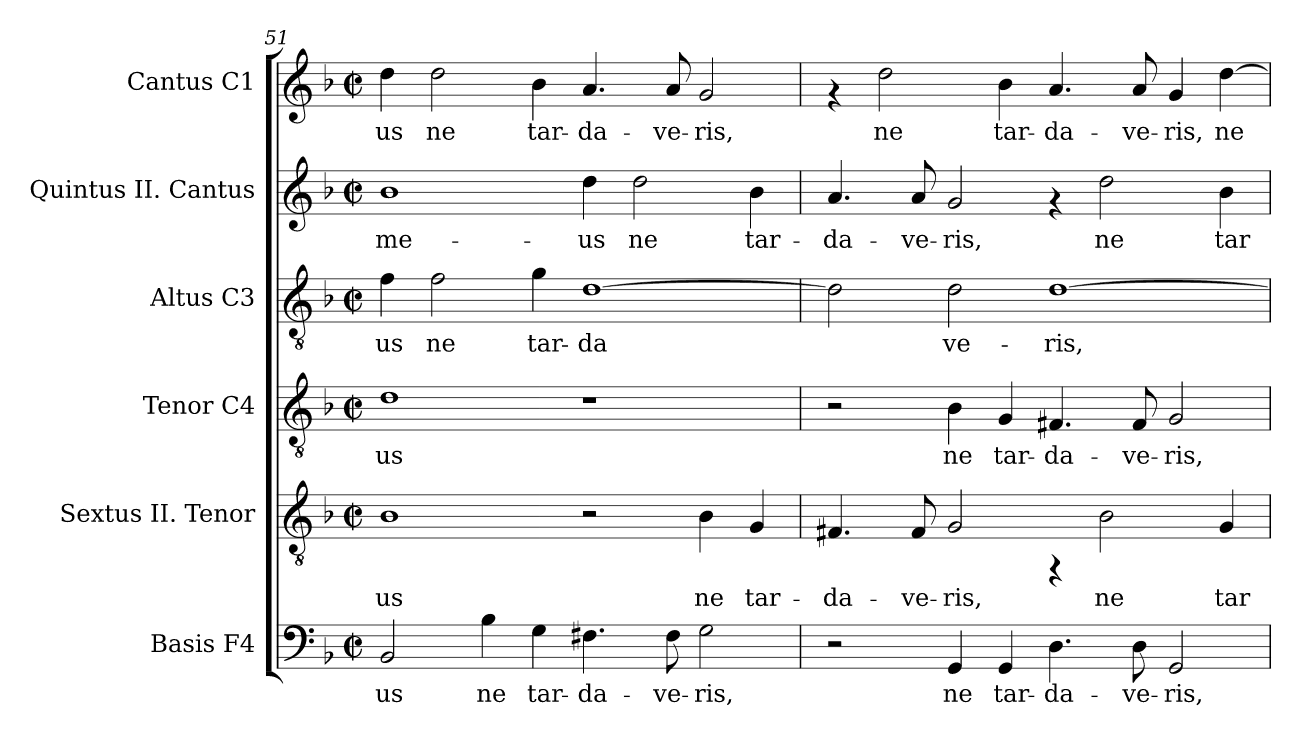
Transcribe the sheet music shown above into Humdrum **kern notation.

**kern	**text	**kern	**text	**kern	**text	**kern	**text	**kern	**text	**kern	**text
*part6	*part6	*part5	*part5	*part4	*part4	*part3	*part3	*part2	*part2	*part1	*part1
*staff6	*staff6	*staff5	*staff5	*staff4	*staff4	*staff3	*staff3	*staff2	*staff2	*staff1	*staff1
*I"Basis  F4	*	*I"Sextus  II. Tenor	*	*I"Tenor  C4	*	*I"Altus  C3	*	*I"Quintus  II. Cantus	*	*I"Cantus  C1	*
*I'B	*	*	*	*I'T	*	*I'A	*	*	*	*I'C	*
*clefF4	*	*clefGv2	*	*clefGv2	*	*clefGv2	*	*clefG2	*	*clefG2	*
*k[b-]	*	*k[b-]	*	*k[b-]	*	*k[b-]	*	*k[b-]	*	*k[b-]	*
*F:	*	*F:	*	*F:	*	*F:	*	*F:	*	*F:	*
*M2/2	*	*M2/2	*	*M2/2	*	*M2/2	*	*M2/2	*	*M2/2	*
*met(c|)	*	*met(c|)	*	*met(c|)	*	*met(c|)	*	*met(c|)	*	*met(c|)	*
=51	=51	=51	=51	=51	=51	=51	=51	=51	=51	=51	=51
!	!LO:LY:b:cj	!	!LO:LY:b:rj	!	!LO:LY:b:cj	!	!LO:LY:b:cj	!	!LO:LY:b:cj	!	!LO:LY:b:cj
2BB-/	-us	1B-	-us	1d	-us	4f\	-us	1b-	me-	4dd\	us
!	!	!	!	!	!	!	!LO:LY:b:cj	!	!	!	!LO:LY:b:cj
.	.	.	.	.	.	2f\	ne	.	.	2dd\	ne
!	!LO:LY:b:cj	!	!	!	!	!	!	!	!	!	!
4B-\	ne	.	.	.	.	.	.	.	.	.	.
!	!LO:LY:b:cj	!	!	!	!	!	!LO:LY:b:cj	!	!	!	!LO:LY:b:cj
4G\	tar-	.	.	.	.	4g\	tar-	.	.	4b-\	tar-
!	!LO:LY:b:cj	!	!	!	!	!	!LO:LY:b:cj	!	!LO:LY:b:cj	!	!LO:LY:b:cj
4.F#X\	-da-	2r	.	1r	.	[>1d	-da-	4dd\	-us	4.a/	-da-
!	!	!	!	!	!	!	!	!	!LO:LY:b:cj	!	!
.	.	.	.	.	.	.	.	2dd\	ne	.	.
!	!LO:LY:b:cj	!	!	!	!	!	!	!	!	!	!LO:LY:b:cj
8F#\	-ve-	.	.	.	.	.	.	.	.	8a/	-ve-
!	!LO:LY:b:cj	!	!LO:LY:b:rj	!	!	!	!	!	!	!	!LO:LY:b:cj
2G\	-ris,	4B-\	ne	.	.	.	.	.	.	2g/	-ris,
!	!	!	!LO:LY:b:rj	!	!	!	!	!	!LO:LY:b:cj	!	!
.	.	4G/	tar-	.	.	.	.	4b-\	tar-	.	.
=52	=52	=52	=52	=52	=52	=52	=52	=52	=52	=52	=52
!	!	!	!LO:LY:b:rj	!	!	!	!LO:LY:b:cj	!	!LO:LY:b:cj	!	!
2r	.	4.F#X/	-da-	2r	.	2d\]	--	4.a/	-da-	4rf	.
!	!	!	!	!	!	!	!	!	!	!	!LO:LY:b:cj
.	.	.	.	.	.	.	.	.	.	2dd\	ne
!	!	!	!LO:LY:b:rj	!	!	!	!	!	!LO:LY:b:cj	!	!
.	.	8F#/	-ve-	.	.	.	.	8a/	-ve-	.	.
!	!LO:LY:b:cj	!	!LO:LY:b:rj	!	!LO:LY:b:cj	!	!LO:LY:b:cj	!	!LO:LY:b:cj	!	!
4GG/	ne	2G/	-ris,	4B-\	ne	2d\	-ve-	2g/	-ris,	.	.
!	!LO:LY:b:cj	!	!	!	!LO:LY:b:cj	!	!	!	!	!	!LO:LY:b:cj
4GG/	tar-	.	.	4G/	tar-	.	.	.	.	4b-\	tar-
!	!LO:LY:b:cj	!	!	!	!LO:LY:b:cj	!	!LO:LY:b:cj	!	!	!	!LO:LY:b:cj
4.D\	-da-	4rFF	.	4.F#X/	-da-	[<1d	-ris,	4rf	.	4.a/	-da-
!	!	!	!LO:LY:b:rj	!	!	!	!	!	!LO:LY:b:cj	!	!
.	.	2B-\	ne	.	.	.	.	2dd\	ne	.	.
!	!LO:LY:b:cj	!	!	!	!LO:LY:b:cj	!	!	!	!	!	!LO:LY:b:cj
8D\	-ve-	.	.	8F#/	-ve-	.	.	.	.	8a/	-ve-
!	!LO:LY:b:cj	!	!	!	!LO:LY:b:cj	!	!	!	!	!	!LO:LY:b:cj
2GG/	-ris,	.	.	2G/	-ris,	.	.	.	.	4g/	-ris,
!	!	!	!LO:LY:b:rj	!	!	!	!	!	!LO:LY:b:cj	!	!LO:LY:b:cj
.	.	4G/	tar-	.	.	.	.	4b-\	tar-	[<4dd\	ne
=	=	=	=	=	=	=	=	=	=	=	=
*-	*-	*-	*-	*-	*-	*-	*-	*-	*-	*-	*-
